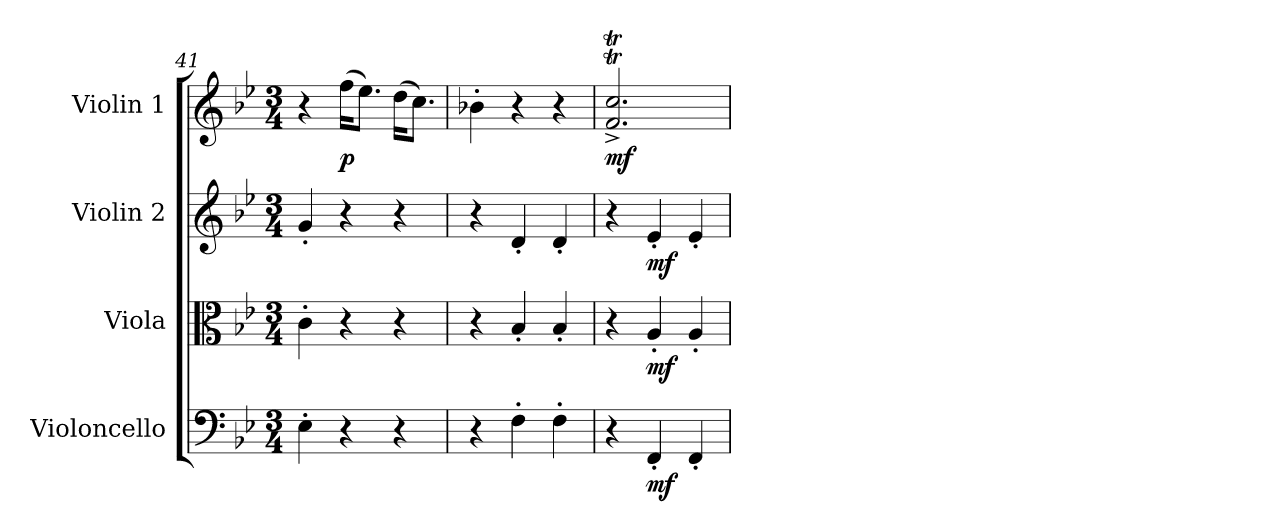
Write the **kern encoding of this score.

**kern	**dynam	**kern	**dynam	**kern	**dynam	**kern	**dynam
*part4	*part4	*part3	*part3	*part2	*part2	*part1	*part1
*staff4	*staff4	*staff3	*staff3	*staff2	*staff2	*staff1	*staff1
*I"Violoncello	*	*I"Viola	*	*I"Violin 2	*	*I"Violin 1	*
*I'Vc	*	*I'Vla	*	*I'Vln	*	*I'Vln	*
!!LO:LB:g=z
*clefF4	*	*clefC3	*	*clefG2	*	*clefG2	*
*k[b-e-]	*	*k[b-e-]	*	*k[b-e-]	*	*k[b-e-]	*
*M3/4	*	*M3/4	*	*M3/4	*	*M3/4	*
=41	=41	=41	=41	=41	=41	=41	=41
4E-'\	.	4c'\	.	4g'/	.	4r	.
!	!	!	!	!	!	!	!LO:DY:b
4r	.	4r	.	4r	.	(16ff\KL	p
.	.	.	.	.	.	8.ee-\J)	.
4r	.	4r	.	4r	.	(16dd\KL	.
.	.	.	.	.	.	8.cc\J)	.
=42	=42	=42	=42	=42	=42	=42	=42
4r	.	4r	.	4r	.	4b-X'\	.
4F'\	.	4B-'/	.	4d'/	.	4r	.
4F'\	.	4B-'/	.	4d'/	.	4r	.
=43	=43	=43	=43	=43	=43	=43	=43
!	!	!	!	!	!	!	!LO:DY:b
4r	.	4r	.	4r	.	2.f/T^ 2.cc/T^	mf
!	!LO:DY:b	!	!LO:DY:b	!	!LO:DY:b	!	!
4FF'/	mf	4A'/	mf	4e-'/	mf	.	.
4FF'/	.	4A'/	.	4e-'/	.	.	.
=	=	=	=	=	=	=	=
*-	*-	*-	*-	*-	*-	*-	*-
